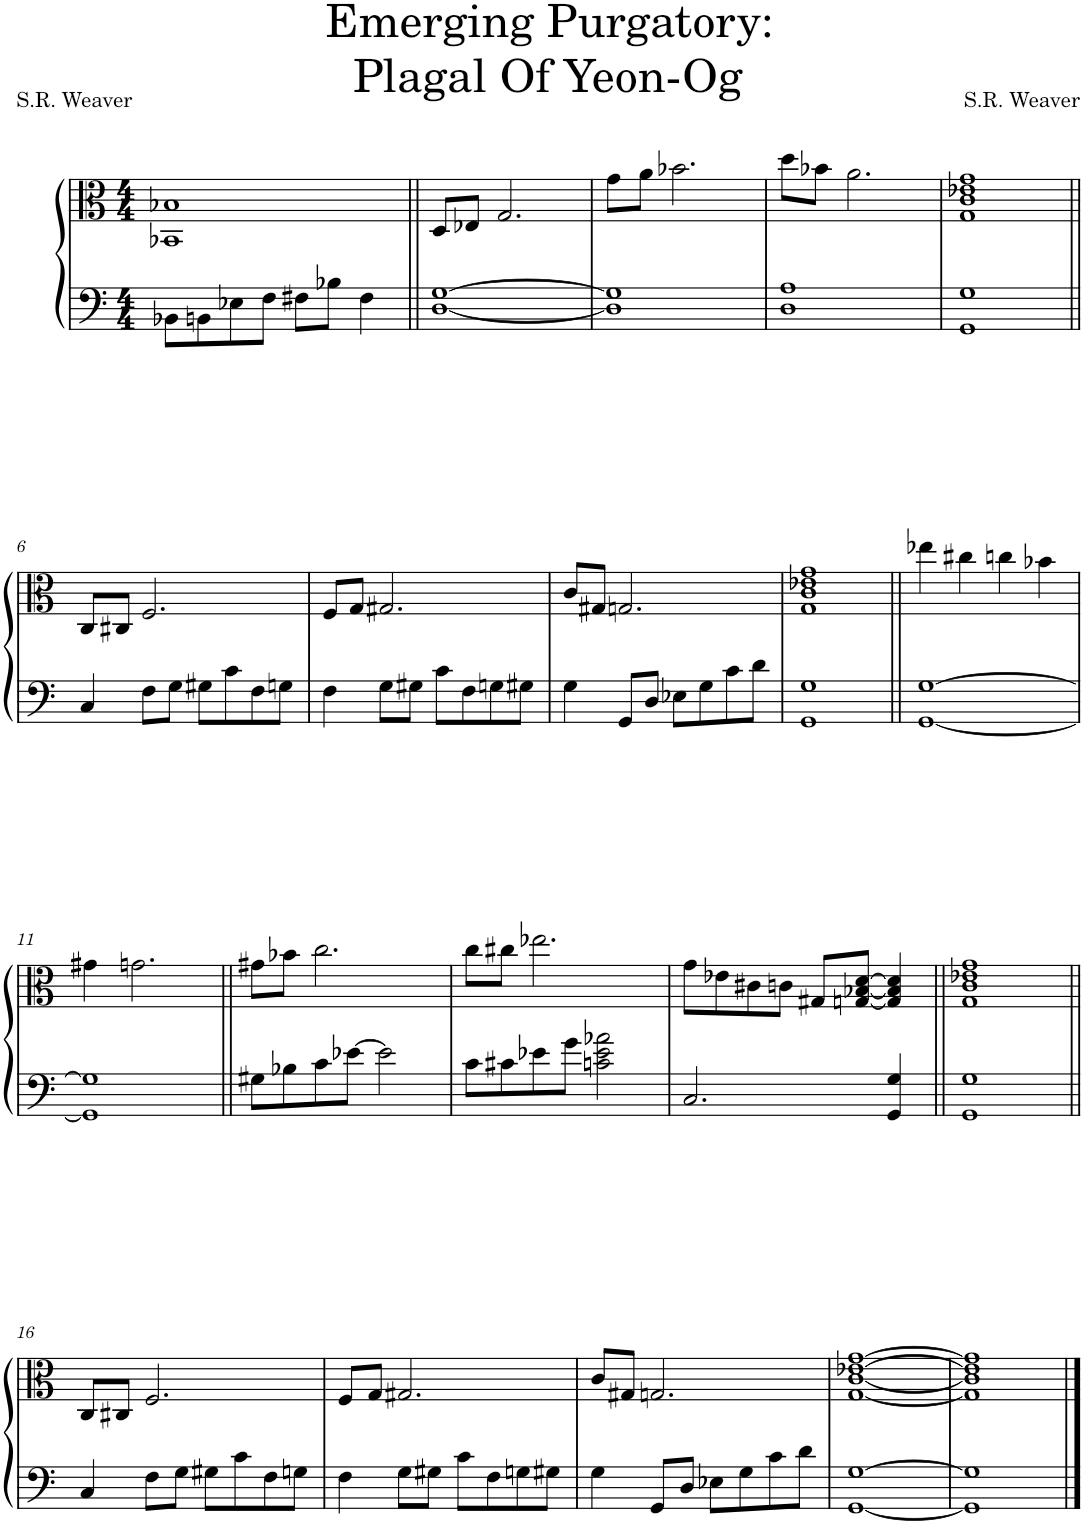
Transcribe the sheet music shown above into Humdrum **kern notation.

**kern	**kern
*part1	*part1
*staff2	*staff1
*I"Piano	*
*I'Pno.	*
*clefF4	*clefC3
*k[]	*k[]
*M4/4	*M4/4
=1	=1
8BB-X\L	1BB-X 1B-X
8BBn\	.
8E-X\	.
8F\J	.
8F#X\L	.
8B-X\J	.
4F#\	.
=2||	=2||
[1D [1G	8D/L
.	8E-X/J
.	2.G/
=3	=3
1D] 1G]	8g\L
.	8a\J
.	2.b-X\
=4	=4
1D 1A	8dd\L
.	8b-X\J
.	2.a\
=5	=5
1GG 1G	1G 1c 1e-X 1g
!!LO:LB:g=z
=6||	=6||
4C/	8C/L
.	8C#X/J
8F\L	2.F/
8G\J	.
8G#X\L	.
8c\	.
8F\	.
8Gn\J	.
=7	=7
4F\	8F/L
.	8G/J
8G\L	2.G#X/
8G#X\J	.
8c\L	.
8F\	.
8Gn\	.
8G#X\J	.
=8	=8
4G\	8c/L
.	8G#X/J
8GG/L	2.Gn/
8D/J	.
8E-X\L	.
8G\	.
8c\	.
8d\J	.
=9	=9
1GG 1G	1G 1c 1e-X 1g
=10||	=10||
[1GG [1G	4ee-X\
.	4cc#X\
.	4ccn\
.	4b-X\
!!LO:LB:g=z
=11	=11
1GG] 1G]	4g#X\
.	2.gn\
=12||	=12||
8G#X\L	8g#X\L
8B-X\	8b-X\J
8c\	2.cc\
[8e-X\J	.
2e-\]	.
=13	=13
8c\L	8cc\L
8c#X\	8cc#X\J
8e-X\	2.ee-X\
8g\J	.
2cn\ 2e-\ 2a-X\	.
=14	=14
2.C/	8g\L
.	8e-X\
.	8c#X\
.	8cn\J
.	8G#X/L
.	[8Gn/ [8B-X/ [8d/J
4GG/ 4G/	4G/] 4B-/] 4d/]
=15||	=15||
1GG 1G	1G 1c 1e-X 1g
!!LO:LB:g=z
=16||	=16||
4C/	8C/L
.	8C#X/J
8F\L	2.F/
8G\J	.
8G#X\L	.
8c\	.
8F\	.
8Gn\J	.
=17	=17
4F\	8F/L
.	8G/J
8G\L	2.G#X/
8G#X\J	.
8c\L	.
8F\	.
8Gn\	.
8G#X\J	.
=18	=18
4G\	8c/L
.	8G#X/J
8GG/L	2.Gn/
8D/J	.
8E-X\L	.
8G\	.
8c\	.
8d\J	.
=19	=19
[1GG [1G	[1G [1c [1e-X [1g
=20	=20
1GG] 1G]	1G] 1c] 1e-] 1g]
==	==
*-	*-
